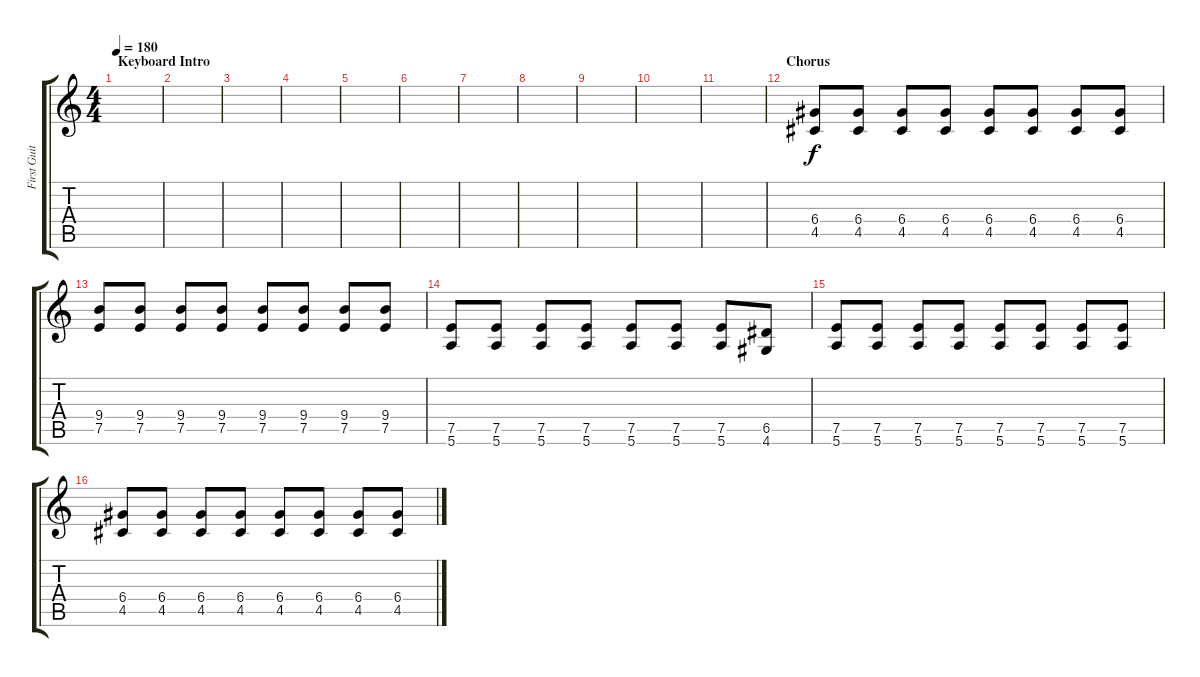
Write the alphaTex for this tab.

\track ("First Guitar" "First Guit") {instrument distortionguitar}
\staff {score tabs}
\tuning (E4 B3 G3 D3 A2 E2) {hide}
\ts (4 4)
\section ("" "Keyboard Intro")
\tempo 180
\clef g2
\ks c
|
|
|
|
|
|
|
|
|
|
|
\section ("" "Chorus")
(6.4 4.5).8 (6.4 4.5).8 (6.4 4.5).8 (6.4 4.5).8 (6.4 4.5).8 (6.4 4.5).8 (6.4 4.5).8 (6.4 4.5).8 |
(9.4 7.5).8 (9.4 7.5).8 (9.4 7.5).8 (9.4 7.5).8 (9.4 7.5).8 (9.4 7.5).8 (9.4 7.5).8 (9.4 7.5).8 |
(7.5 5.6).8 (7.5 5.6).8 (7.5 5.6).8 (7.5 5.6).8 (7.5 5.6).8 (7.5 5.6).8 (7.5 5.6).8 (6.5 4.6).8 |
(7.5 5.6).8 (7.5 5.6).8 (7.5 5.6).8 (7.5 5.6).8 (7.5 5.6).8 (7.5 5.6).8 (7.5 5.6).8 (7.5 5.6).8 |
(6.4 4.5).8 (6.4 4.5).8 (6.4 4.5).8 (6.4 4.5).8 (6.4 4.5).8 (6.4 4.5).8 (6.4 4.5).8 (6.4 4.5).8
